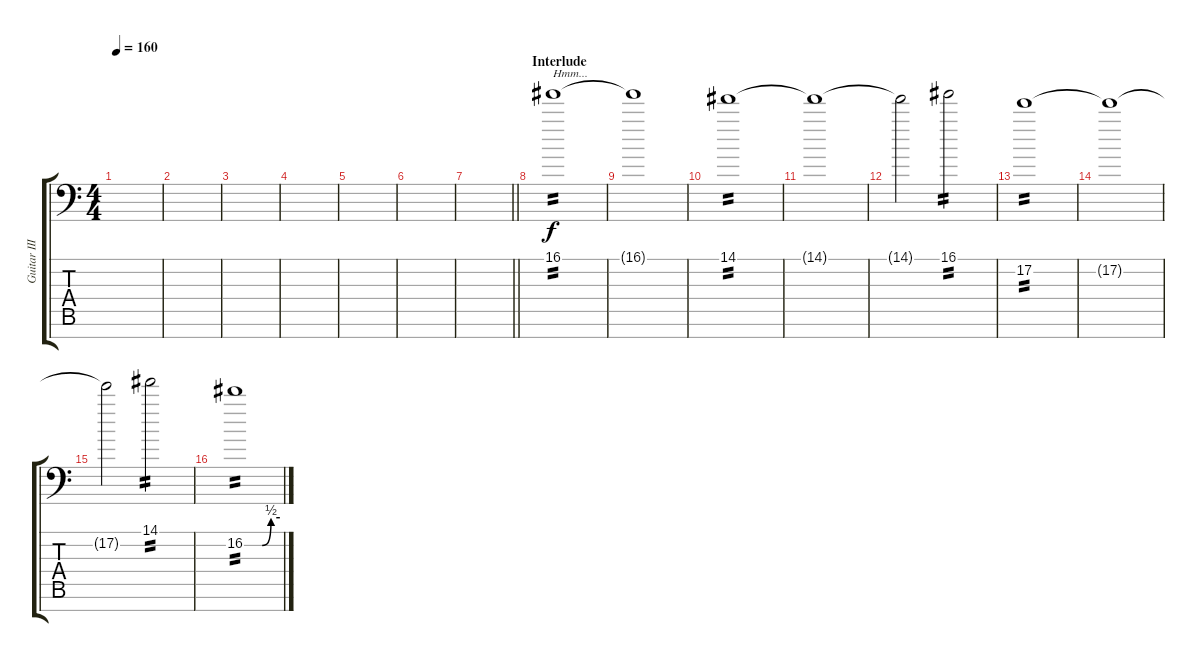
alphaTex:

\track ("Guitar III" "Guitar III") {instrument distortionguitar}
\staff {score tabs}
\tuning (E4 B3 Gb3 D3 A2 E2 A1) {hide}
\ts (4 4)
\tempo 160
\clef f4
\ks c
|
|
|
|
|
|
\barLineRight lightlight
|
\section ("" "Interlude")
16.1.1{txt "Hmm..." tp 2} |
16.1{t}.1 |
14.1.1{tp 2} |
14.1{t}.1 |
14.1{t}.2 16.1.2{tp 2} |
17.2.1{tp 2} |
17.2{t}.1 |
17.2{t}.2 14.1.2{tp 2} |
16.2{be (custom 0 0 30 0 45 2 60 2)}.1{tp 2}
